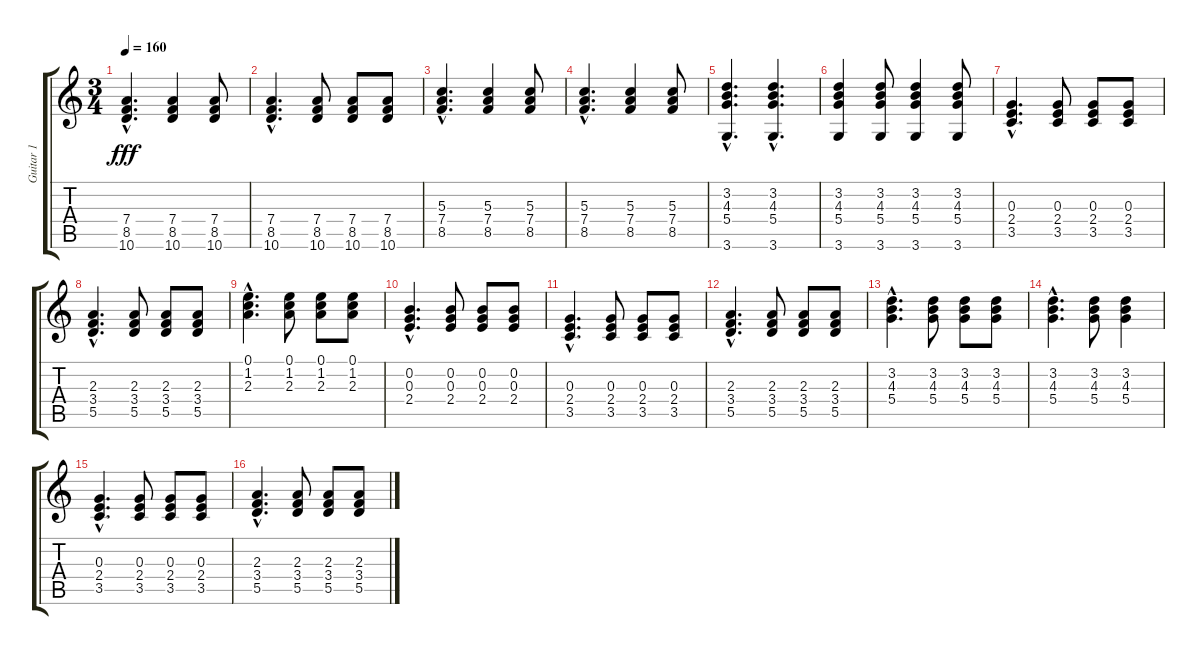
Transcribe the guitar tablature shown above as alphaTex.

\track ("Guitar 1" "Guitar 1") {instrument acousticguitarsteel}
\staff {score tabs}
\tuning (E4 B3 G3 D3 A2 E2) {hide}
\ts (3 4)
\tempo 160
\clef g2
\ks c
(7.4{hac} 8.5{hac} 10.6{hac}).4{d dy fff} (7.4 8.5 10.6).4 (7.4 8.5 10.6).8 |
(7.4{hac} 8.5{hac} 10.6{hac}).4{d} (7.4 8.5 10.6).8 (7.4 8.5 10.6).8 (7.4 8.5 10.6).8 |
(5.3{hac} 7.4{hac} 8.5{hac}).4{d} (5.3 7.4 8.5).4 (5.3 7.4 8.5).8 |
(5.3{hac} 7.4{hac} 8.5{hac}).4{d} (5.3 7.4 8.5).4 (5.3 7.4 8.5).8 |
(3.2{hac} 4.3{hac} 5.4{hac} 3.6{hac}).4{d} (3.2{hac} 4.3{hac} 5.4{hac} 3.6{hac}).4{d} |
(3.2 4.3 5.4 3.6).4 (3.2 4.3 5.4 3.6).8 (3.2 4.3 5.4 3.6).4 (3.2 4.3 5.4 3.6).8 |
(0.3{hac} 2.4{hac} 3.5{hac}).4{d} (0.3 2.4 3.5).8 (0.3 2.4 3.5).8 (0.3 2.4 3.5).8 |
(2.3{hac} 3.4{hac} 5.5{hac}).4{d} (2.3 3.4 5.5).8 (2.3 3.4 5.5).8 (2.3 3.4 5.5).8 |
(0.1{hac} 1.2{hac} 2.3{hac}).4{d} (0.1 1.2 2.3).8 (0.1 1.2 2.3).8 (0.1 1.2 2.3).8 |
(0.2{hac} 0.3{hac} 2.4{hac}).4{d} (0.2 0.3 2.4).8 (0.2 0.3 2.4).8 (0.2 0.3 2.4).8 |
(0.3{hac} 2.4{hac} 3.5{hac}).4{d} (0.3 2.4 3.5).8 (0.3 2.4 3.5).8 (0.3 2.4 3.5).8 |
(2.3{hac} 3.4{hac} 5.5{hac}).4{d} (2.3 3.4 5.5).8 (2.3 3.4 5.5).8 (2.3 3.4 5.5).8 |
(3.2{hac} 4.3{hac} 5.4{hac}).4{d} (3.2 4.3 5.4).8 (3.2 4.3 5.4).8 (3.2 4.3 5.4).8 |
(3.2{hac} 4.3{hac} 5.4{hac}).4{d} (3.2 4.3 5.4).8 (3.2 4.3 5.4).4 |
(0.3{hac} 2.4{hac} 3.5{hac}).4{d} (0.3 2.4 3.5).8 (0.3 2.4 3.5).8 (0.3 2.4 3.5).8 |
(2.3{hac} 3.4{hac} 5.5{hac}).4{d} (2.3 3.4 5.5).8 (2.3 3.4 5.5).8 (2.3 3.4 5.5).8
